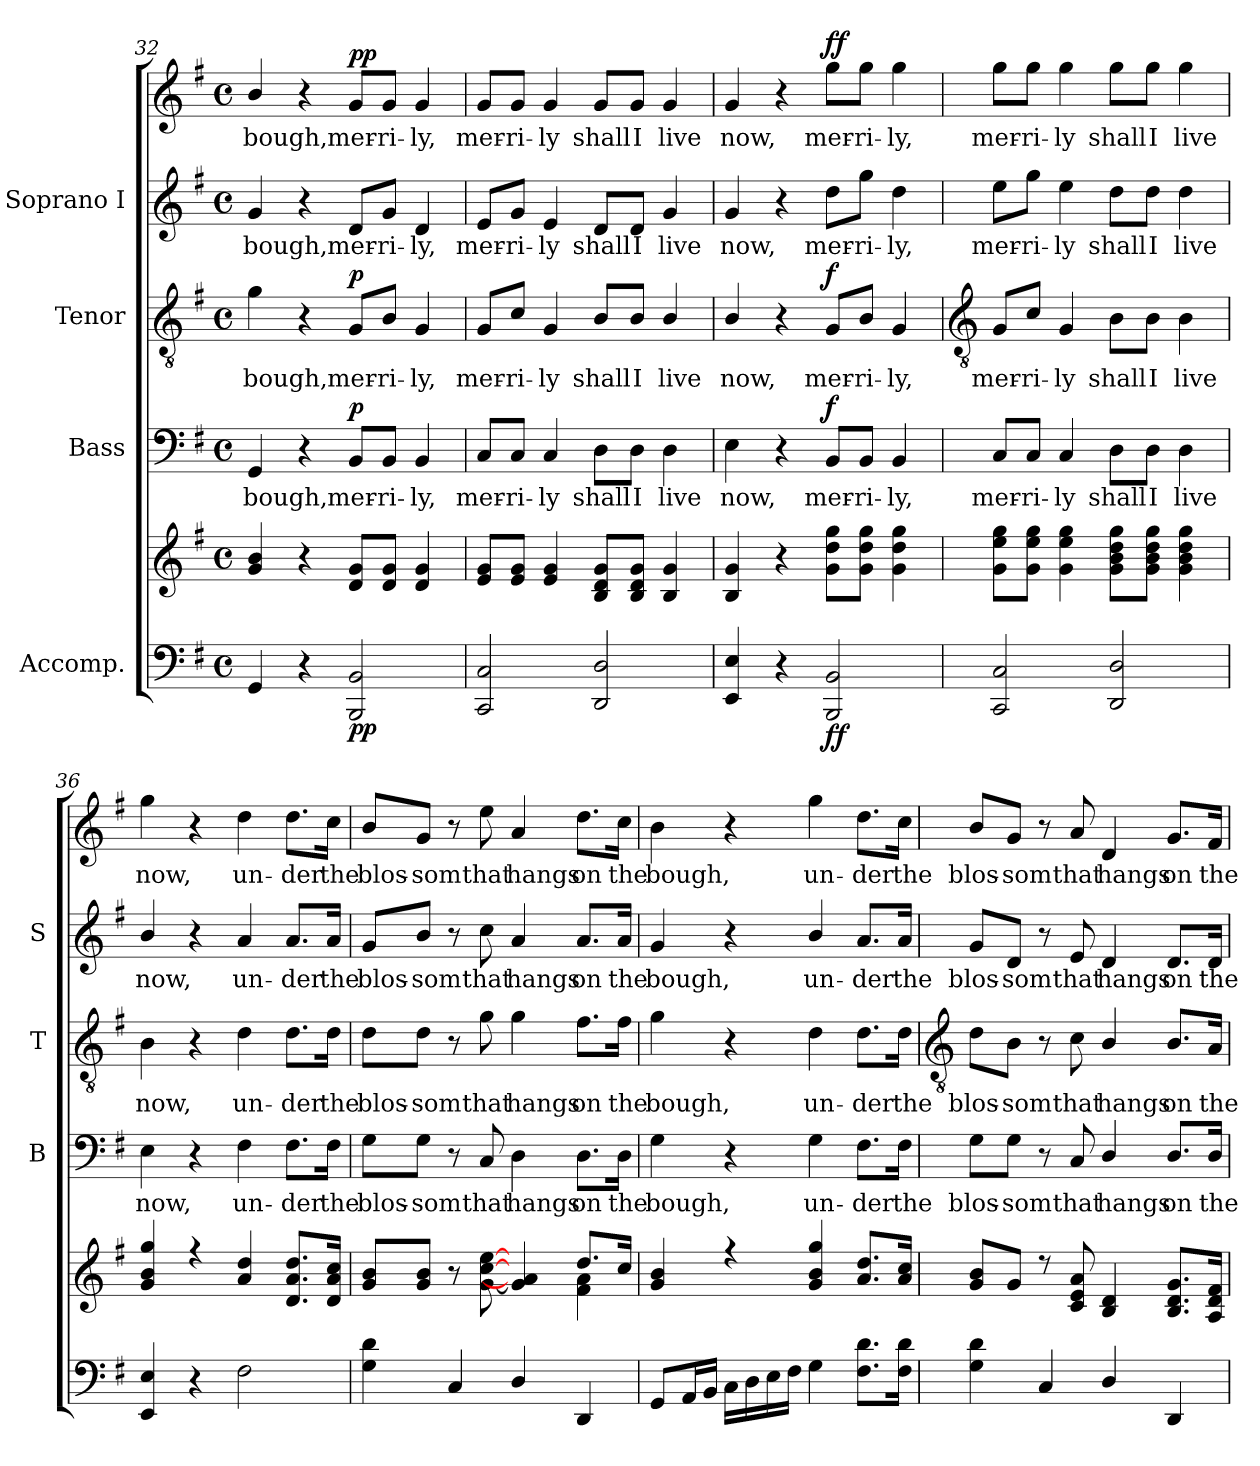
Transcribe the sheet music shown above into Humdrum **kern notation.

**kern	**kern	**dynam	**kern	**text	**dynam	**kern	**text	**dynam	**kern	**text	**kern	**text	**dynam
*part4	*part4	*part4	*part3	*part3	*part3	*part2	*part2	*part2	*part1	*part1	*part1	*part1	*part1
*staff6	*staff5	*staff5/6	*staff4	*staff4	*staff4	*staff3	*staff3	*staff3	*staff2	*staff2	*staff1	*staff1	*staff1/2
*I"Accomp.	*	*	*I"Bass	*	*	*I"Tenor	*	*	*I"Soprano I	*	*	*	*
*	*	*	*I'B	*	*	*I'T	*	*	*I'S	*	*	*	*
*clefF4	*clefG2	*	*clefF4	*	*	*clefGv2	*	*	*clefG2	*	*clefG2	*	*
*k[f#]	*k[f#]	*	*k[f#]	*	*	*k[f#]	*	*	*k[f#]	*	*k[f#]	*	*
*G:	*G:	*	*G:	*	*	*G:	*	*	*G:	*	*G:	*	*
*M4/4	*M4/4	*	*M4/4	*	*	*M4/4	*	*	*M4/4	*	*M4/4	*	*
*met(c)	*met(c)	*	*met(c)	*	*	*met(c)	*	*	*met(c)	*	*met(c)	*	*
=32	=32	=32	=32	=32	=32	=32	=32	=32	=32	=32	=32	=32	=32
*	*^	*	*	*	*	*	*	*	*	*	*	*	*
!	!	!	!	!	!LO:LY:b	!	!	!LO:LY:b	!	!	!LO:LY:b	!	!LO:LY:b	!
4GG	4g/ 4b/	2ryy	.	4GG/	bough,	.	4g	bough,	.	4g	bough,	4b/	bough,	.
4r	4r	.	.	4r	.	.	4r	.	.	4r	.	4r	.	.
!	!	!	!LO:DY:b=2	!	!LO:LY:b	!	!	!LO:LY:b	!	!	!LO:LY:b	!	!LO:LY:b	!
!	!	!	!LO:DY:n=1:b	!	!	!LO:DY:b	!	!	!LO:DY:b	!	!	!	!	!LO:DY:b=2
!	!	!	!	!	!	!	!	!	!	!	!	!	!	!LO:DY:n=1:b
2BBB 2BB	8d 8gL	8ryy	p p	8BB/L	mer-	p	8G/L	mer-	p	8d/L	mer-	8g/L	mer-	p p
!	!	!	!	!	!LO:LY:b	!	!	!LO:LY:b	!	!	!LO:LY:b	!	!LO:LY:b	!
.	8d 8gJ	4.ryy	.	8BB/J	-ri-	.	8B/J	-ri-	.	8g/J	-ri-	8g/J	-ri-	.
!	!	!	!	!	!LO:LY:b	!	!	!LO:LY:b	!	!	!LO:LY:b	!	!LO:LY:b	!
.	4d 4g	.	.	4BB	-ly,	.	4G	-ly,	.	4d	-ly,	4g	-ly,	.
=33	=33	=33	=33	=33	=33	=33	=33	=33	=33	=33	=33	=33	=33	=33
!	!	!	!	!	!LO:LY:b	!	!	!LO:LY:b	!	!	!LO:LY:b	!	!LO:LY:b	!
2CC 2C	8e 8gL	2ryy	.	8C/L	mer-	.	8G/L	mer-	.	8e/L	mer-	8g/L	mer-	.
!	!	!	!	!	!LO:LY:b	!	!	!LO:LY:b	!	!	!LO:LY:b	!	!LO:LY:b	!
.	8e 8gJ	.	.	8C/J	-ri-	.	8c/J	-ri-	.	8g/J	-ri-	8g/J	-ri-	.
!	!	!	!	!	!LO:LY:b	!	!	!LO:LY:b	!	!	!LO:LY:b	!	!LO:LY:b	!
.	4e 4g	.	.	4C	-ly	.	4G	-ly	.	4e	-ly	4g	-ly	.
!	!	!	!	!	!LO:LY:b	!	!	!LO:LY:b	!	!	!LO:LY:b	!	!LO:LY:b	!
2DD 2D	8B 8d 8gL	8ryy	.	8D\L	shall	.	8B/L	shall	.	8d/L	shall	8g/L	shall	.
!	!	!	!	!	!LO:LY:b	!	!	!LO:LY:b	!	!	!LO:LY:b	!	!LO:LY:b	!
.	8B 8d 8gJ	4.ryy	.	8D\J	I	.	8B/J	I	.	8d/J	I	8g/J	I	.
!	!	!	!	!	!LO:LY:b	!	!	!LO:LY:b	!	!	!LO:LY:b	!	!LO:LY:b	!
.	4B 4g	.	.	4D	live	.	4B/	live	.	4g	live	4g	live	.
=34	=34	=34	=34	=34	=34	=34	=34	=34	=34	=34	=34	=34	=34	=34
!	!	!	!	!	!LO:LY:b	!	!	!LO:LY:b	!	!	!LO:LY:b	!	!LO:LY:b	!
4EE 4E	4B 4g	2ryy	.	4E	now,	.	4B/	now,	.	4g	now,	4g	now,	.
4r	4r	.	.	4r	.	.	4r	.	.	4r	.	4r	.	.
!	!	!	!LO:DY:b=2	!	!LO:LY:b	!	!	!LO:LY:b	!	!	!LO:LY:b	!	!LO:LY:b	!
!	!	!	!LO:DY:n=1:b	!	!	!LO:DY:b	!	!	!LO:DY:b	!	!	!	!	!LO:DY:b=2
!	!	!	!	!	!	!	!	!	!	!	!	!	!	!LO:DY:n=1:b
2BBB 2BB	8g 8dd 8ggL	8ryy	f f	8BB/L	mer-	f	8G/L	mer-	f	8dd\L	mer-	8gg\L	mer-	f f
!	!	!	!	!	!LO:LY:b	!	!	!LO:LY:b	!	!	!LO:LY:b	!	!LO:LY:b	!
.	8g 8dd 8ggJ	4.ryy	.	8BB/J	-ri-	.	8B/J	-ri-	.	8gg\J	-ri-	8gg\J	-ri-	.
!	!	!	!	!	!LO:LY:b	!	!	!LO:LY:b	!	!	!LO:LY:b	!	!LO:LY:b	!
.	4g 4dd 4gg	.	.	4BB	-ly,	.	4G	-ly,	.	4dd	-ly,	4gg	-ly,	.
!!LO:LB:g=z
=35	=35	=35	=35	=35	=35	=35	=35	=35	=35	=35	=35	=35	=35	=35
*	*	*	*	*	*	*	*clefGv2	*	*	*	*	*	*	*
!	!	!	!	!	!LO:LY:b	!	!	!LO:LY:b	!	!	!LO:LY:b	!	!LO:LY:b	!
2CC 2C	8g 8ee 8ggL	2ryy	.	8C/L	mer-	.	8G/L	mer-	.	8ee\L	mer-	8gg\L	mer-	.
!	!	!	!	!	!LO:LY:b	!	!	!LO:LY:b	!	!	!LO:LY:b	!	!LO:LY:b	!
.	8g 8ee 8ggJ	.	.	8C/J	-ri-	.	8c/J	-ri-	.	8gg\J	-ri-	8gg\J	-ri-	.
!	!	!	!	!	!LO:LY:b	!	!	!LO:LY:b	!	!	!LO:LY:b	!	!LO:LY:b	!
.	4g 4ee 4gg	.	.	4C	-ly	.	4G	-ly	.	4ee	-ly	4gg	-ly	.
!	!	!	!	!	!LO:LY:b	!	!	!LO:LY:b	!	!	!LO:LY:b	!	!LO:LY:b	!
2DD 2D	8g 8b 8dd 8ggL	8ryy	.	8D\L	shall	.	8B\L	shall	.	8dd\L	shall	8gg\L	shall	.
!	!	!	!	!	!LO:LY:b	!	!	!LO:LY:b	!	!	!LO:LY:b	!	!LO:LY:b	!
.	8g 8b 8dd 8ggJ	4.ryy	.	8D\J	I	.	8B\J	I	.	8dd\J	I	8gg\J	I	.
!	!	!	!	!	!LO:LY:b	!	!	!LO:LY:b	!	!	!LO:LY:b	!	!LO:LY:b	!
.	4g 4b 4dd 4gg	.	.	4D	live	.	4B	live	.	4dd	live	4gg	live	.
=36	=36	=36	=36	=36	=36	=36	=36	=36	=36	=36	=36	=36	=36	=36
!	!	!	!	!	!LO:LY:b	!	!	!LO:LY:b	!	!	!LO:LY:b	!	!LO:LY:b	!
4EE 4E	4g 4b 4gg	1ryy	.	4E	now,	.	4B	now,	.	4b/	now,	4gg	now,	.
4r	4r	.	.	4r	.	.	4r	.	.	4r	.	4r	.	.
!	!	!	!	!	!LO:LY:b	!	!	!LO:LY:b	!	!	!LO:LY:b	!	!LO:LY:b	!
2F#	4a 4dd	.	.	4F#	un-	.	4d	un-	.	4a	un-	4dd	un-	.
!	!	!	!	!	!LO:LY:b	!	!	!LO:LY:b	!	!	!LO:LY:b	!	!LO:LY:b	!
.	8.d 8.a 8.ddL	.	.	8.F#\L	-der	.	8.d\L	-der	.	8.a/L	-der	8.dd\L	-der	.
!	!	!	!	!	!LO:LY:b	!	!	!LO:LY:b	!	!	!LO:LY:b	!	!LO:LY:b	!
.	16d 16a 16ccJ	.	.	16F#\Jk	the	.	16d\Jk	the	.	16a/Jk	the	16cc\Jk	the	.
=37	=37	=37	=37	=37	=37	=37	=37	=37	=37	=37	=37	=37	=37	=37
!	!	!	!	!	!LO:LY:b	!	!	!LO:LY:b	!	!	!LO:LY:b	!	!LO:LY:b	!
4G 4d	8g 8bL	2.ryy	.	8G\L	blos-	.	8d\L	blos-	.	8g/L	blos-	8b/L	blos-	.
!	!	!	!	!	!LO:LY:b	!	!	!LO:LY:b	!	!	!LO:LY:b	!	!LO:LY:b	!
.	8g 8bJ	.	.	8G\J	-som	.	8d\J	-som	.	8b/J	-som	8g/J	-som	.
4C	8r	.	.	8r	.	.	8r	.	.	8r	.	8r	.	.
!	!	!	!	!	!LO:LY:b	!	!	!LO:LY:b	!	!	!LO:LY:b	!	!LO:LY:b	!
.	[8g [8cc [8ee	.	.	8C	that	.	8g	that	.	8cc	that	8ee	that	.
!	!	!	!	!	!LO:LY:b	!	!	!LO:LY:b	!	!	!LO:LY:b	!	!LO:LY:b	!
4D/	4g] 4a]	.	.	4D	hangs	.	4g	hangs	.	4a	hangs	4a	hangs	.
!	!	!	!	!	!LO:LY:b	!	!	!LO:LY:b	!	!	!LO:LY:b	!	!LO:LY:b	!
4DD	8.dd/L	4f#\ 4a\	.	8.D\L	on	.	8.f#\L	on	.	8.a/L	on	8.dd\L	on	.
!	!	!	!	!	!LO:LY:b	!	!	!LO:LY:b	!	!	!LO:LY:b	!	!LO:LY:b	!
.	16cc/J	.	.	16D\Jk	the	.	16f#\Jk	the	.	16a/Jk	the	16cc\Jk	the	.
=38	=38	=38	=38	=38	=38	=38	=38	=38	=38	=38	=38	=38	=38	=38
!	!	!	!	!	!LO:LY:b	!	!	!LO:LY:b	!	!	!LO:LY:b	!	!LO:LY:b	!
8GGL	4g 4b	1ryy	.	4G	bough,	.	4g	bough,	.	4g	bough,	4b	bough,	.
16AAL	.	.	.	.	.	.	.	.	.	.	.	.	.	.
16BBJJ	.	.	.	.	.	.	.	.	.	.	.	.	.	.
16CLL	4r	.	.	4r	.	.	4r	.	.	4r	.	4r	.	.
16D	.	.	.	.	.	.	.	.	.	.	.	.	.	.
16E	.	.	.	.	.	.	.	.	.	.	.	.	.	.
16F#JJ	.	.	.	.	.	.	.	.	.	.	.	.	.	.
!	!	!	!	!	!LO:LY:b	!	!	!LO:LY:b	!	!	!LO:LY:b	!	!LO:LY:b	!
4G	4g 4b 4gg	.	.	4G	un-	.	4d	un-	.	4b/	un-	4gg	un-	.
!	!	!	!	!	!LO:LY:b	!	!	!LO:LY:b	!	!	!LO:LY:b	!	!LO:LY:b	!
8.F# 8.dL	8.a 8.ddL	.	.	8.F#\L	-der	.	8.d\L	-der	.	8.a/L	-der	8.dd\L	-der	.
!	!	!	!	!	!LO:LY:b	!	!	!LO:LY:b	!	!	!LO:LY:b	!	!LO:LY:b	!
16F# 16dJ	16a 16ccJ	.	.	16F#\Jk	the	.	16d\Jk	the	.	16a/Jk	the	16cc\Jk	the	.
!!LO:LB:g=z
=39	=39	=39	=39	=39	=39	=39	=39	=39	=39	=39	=39	=39	=39	=39
*	*	*	*	*	*	*	*clefGv2	*	*	*	*	*	*	*
!	!	!	!	!	!LO:LY:b	!	!	!LO:LY:b	!	!	!LO:LY:b	!	!LO:LY:b	!
4G 4d	8g/ 8b/L	1ryy	.	8G\L	blos-	.	8d\L	blos-	.	8g/L	blos-	8b/L	blos-	.
!	!	!	!	!	!LO:LY:b	!	!	!LO:LY:b	!	!	!LO:LY:b	!	!LO:LY:b	!
.	8gJ	.	.	8G\J	-som	.	8B\J	-som	.	8d/J	-som	8g/J	-som	.
4C	8r	.	.	8r	.	.	8r	.	.	8r	.	8r	.	.
!	!	!	!	!	!LO:LY:b	!	!	!LO:LY:b	!	!	!LO:LY:b	!	!LO:LY:b	!
.	8c 8e 8a	.	.	8C	that	.	8c	that	.	8e	that	8a	that	.
!	!	!	!	!	!LO:LY:b	!	!	!LO:LY:b	!	!	!LO:LY:b	!	!LO:LY:b	!
4D/	4B 4d	.	.	4D/	hangs	.	4B/	hangs	.	4d	hangs	4d	hangs	.
!	!	!	!	!	!LO:LY:b	!	!	!LO:LY:b	!	!	!LO:LY:b	!	!LO:LY:b	!
4DD	8.B 8.d 8.gL	.	.	8.D/L	on	.	8.B/L	on	.	8.d/L	on	8.g/L	on	.
!	!	!	!	!	!LO:LY:b	!	!	!LO:LY:b	!	!	!LO:LY:b	!	!LO:LY:b	!
.	16A 16d 16f#J	.	.	16D/Jk	the	.	16A/Jk	the	.	16d/Jk	the	16f#/Jk	the	.
*	*v	*v	*	*	*	*	*	*	*	*	*	*	*	*
=	=	=	=	=	=	=	=	=	=	=	=	=	=
*-	*-	*-	*-	*-	*-	*-	*-	*-	*-	*-	*-	*-	*-
